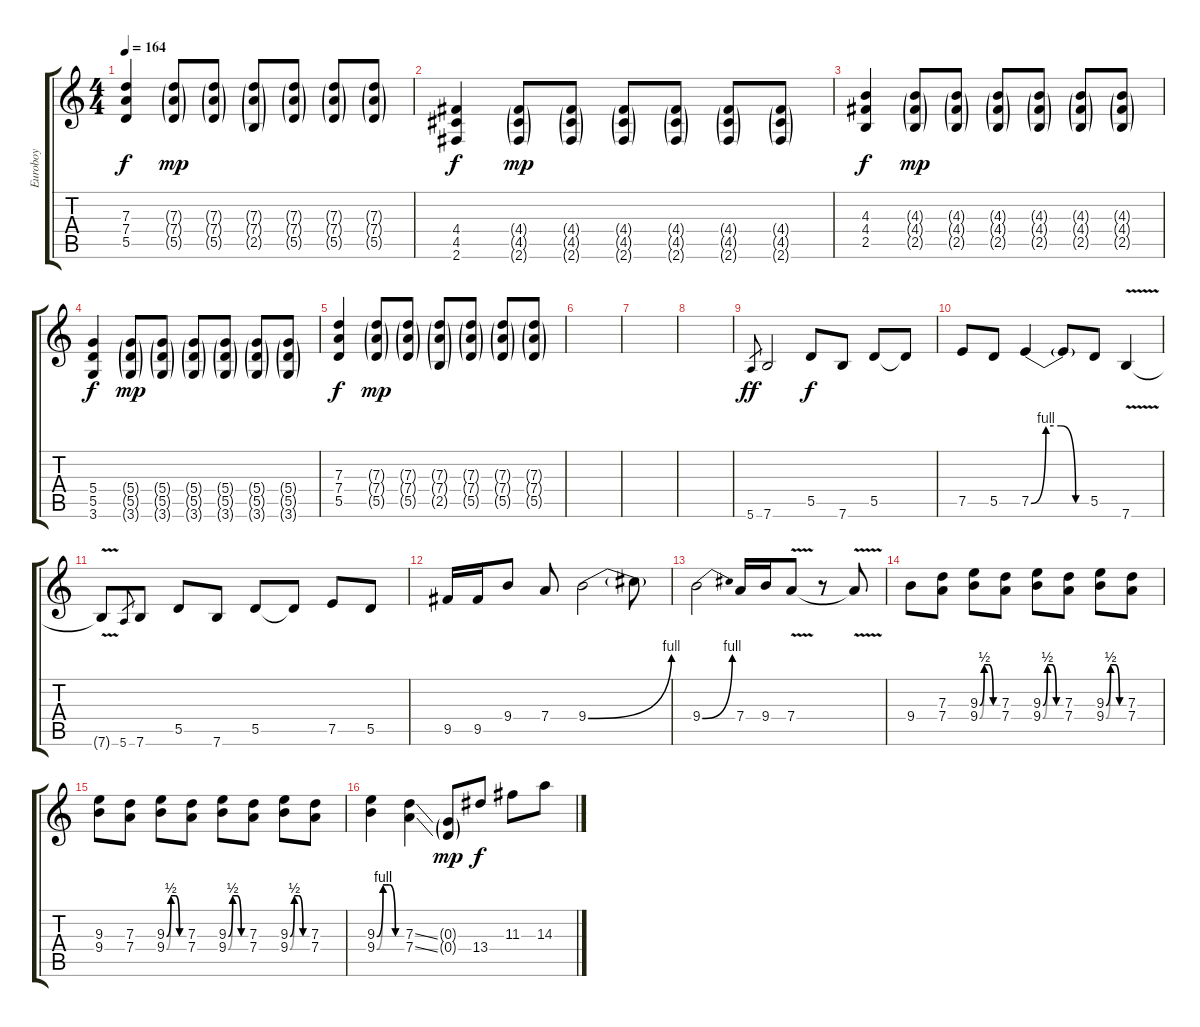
\track ("Euroboy" "Euroboy") {instrument distortionguitar}
\staff {score tabs}
\tuning (E4 B3 G3 D3 A2 E2) {hide}
\ts (4 4)
\tempo 164
\clef g2
\ks c
(7.3 7.4 5.5).4{dy f} (7.3{g} 7.4{g} 5.5{g}).8{dy mp} (7.3{g} 7.4{g} 5.5{g}).8 (7.3{g} 7.4{g} 2.5{g}).8 (7.3{g} 7.4{g} 5.5{g}).8 (7.3{g} 7.4{g} 5.5{g}).8 (7.3{g} 7.4{g} 5.5{g}).8 |
(4.4 4.5 2.6).4{dy f} (4.4{g} 4.5{g} 2.6{g}).8{dy mp} (4.4{g} 4.5{g} 2.6{g}).8 (4.4{g} 4.5{g} 2.6{g}).8 (4.4{g} 4.5{g} 2.6{g}).8 (4.4{g} 4.5{g} 2.6{g}).8 (4.4{g} 4.5{g} 2.6{g}).8 |
(4.3 4.4 2.5).4{dy f} (4.3{g} 4.4{g} 2.5{g}).8{dy mp} (4.3{g} 4.4{g} 2.5{g}).8 (4.3{g} 4.4{g} 2.5{g}).8 (4.3{g} 4.4{g} 2.5{g}).8 (4.3{g} 4.4{g} 2.5{g}).8 (4.3{g} 4.4{g} 2.5{g}).8 |
(5.4 5.5 3.6).4{dy f} (5.4{g} 5.5{g} 3.6{g}).8{dy mp} (5.4{g} 5.5{g} 3.6{g}).8 (5.4{g} 5.5{g} 3.6{g}).8 (5.4{g} 5.5{g} 3.6{g}).8 (5.4{g} 5.5{g} 3.6{g}).8 (5.4{g} 5.5{g} 3.6{g}).8 |
(7.3 7.4 5.5).4{dy f} (7.3{g} 7.4{g} 5.5{g}).8{dy mp} (7.3{g} 7.4{g} 5.5{g}).8 (7.3{g} 7.4{g} 2.5{g}).8 (7.3{g} 7.4{g} 5.5{g}).8 (7.3{g} 7.4{g} 5.5{g}).8 (7.3{g} 7.4{g} 5.5{g}).8 |
|
|
|
5.6.8{gr dy ff} 7.6.2 5.5.8{dy f} 7.6.8 5.5.8 5.5{t}.8 |
7.5.8 5.5.8 7.5{be (custom 0 0 15 4 30 4 45 0 60 0)}.4 7.5{t}.8 5.5.8 7.6{v}.4 |
7.6{t}.8 5.6.8{gr} 7.6.8 5.5.8 7.6.8 5.5.8 5.5{t}.8 7.5.8 5.5.8 |
9.5.16 9.5.16 9.4.8 7.4.8 9.4{be (bend 0 0 60 4)}.2 9.4{t}.8 |
9.4{be (bend 0 0 60 4)}.2 7.4.16 9.4.16 7.4{v}.8 r.8 7.4{t}.8 |
9.4.8 (7.3 7.4).8 (9.3{be (custom 0 0 15 2 30 2 45 0 60 0)} 9.4{be (custom 0 0 15 2 30 2 45 0 60 0)}).8 (7.3 7.4).8 (9.3{be (custom 0 0 15 2 30 2 45 0 60 0)} 9.4{be (custom 0 0 15 2 30 2 45 0 60 0)}).8 (7.3 7.4).8 (9.3{be (custom 0 0 15 2 30 2 45 0 60 0)} 9.4{be (custom 0 0 15 2 30 2 45 0 60 0)}).8 (7.3 7.4).8 |
(9.3 9.4).8 (7.3 7.4).8 (9.3{be (custom 0 0 15 2 30 2 45 0 60 0)} 9.4{be (custom 0 0 15 2 30 2 45 0 60 0)}).8 (7.3 7.4).8 (9.3{be (custom 0 0 15 2 30 2 45 0 60 0)} 9.4{be (custom 0 0 15 2 30 2 45 0 60 0)}).8 (7.3 7.4).8 (9.3{be (custom 0 0 15 2 30 2 45 0 60 0)} 9.4{be (custom 0 0 15 2 30 2 45 0 60 0)}).8 (7.3 7.4).8 |
(9.3{be (custom 0 0 15 4 30 4 45 0 60 0)} 9.4{be (custom 0 0 15 4 30 4 45 0 60 0)}).4 (7.3{ss} 7.4{ss}).4 (0.3{g} 0.4{g}).8{dy mp} 13.4.8{dy f} 11.3.8 14.3.8
